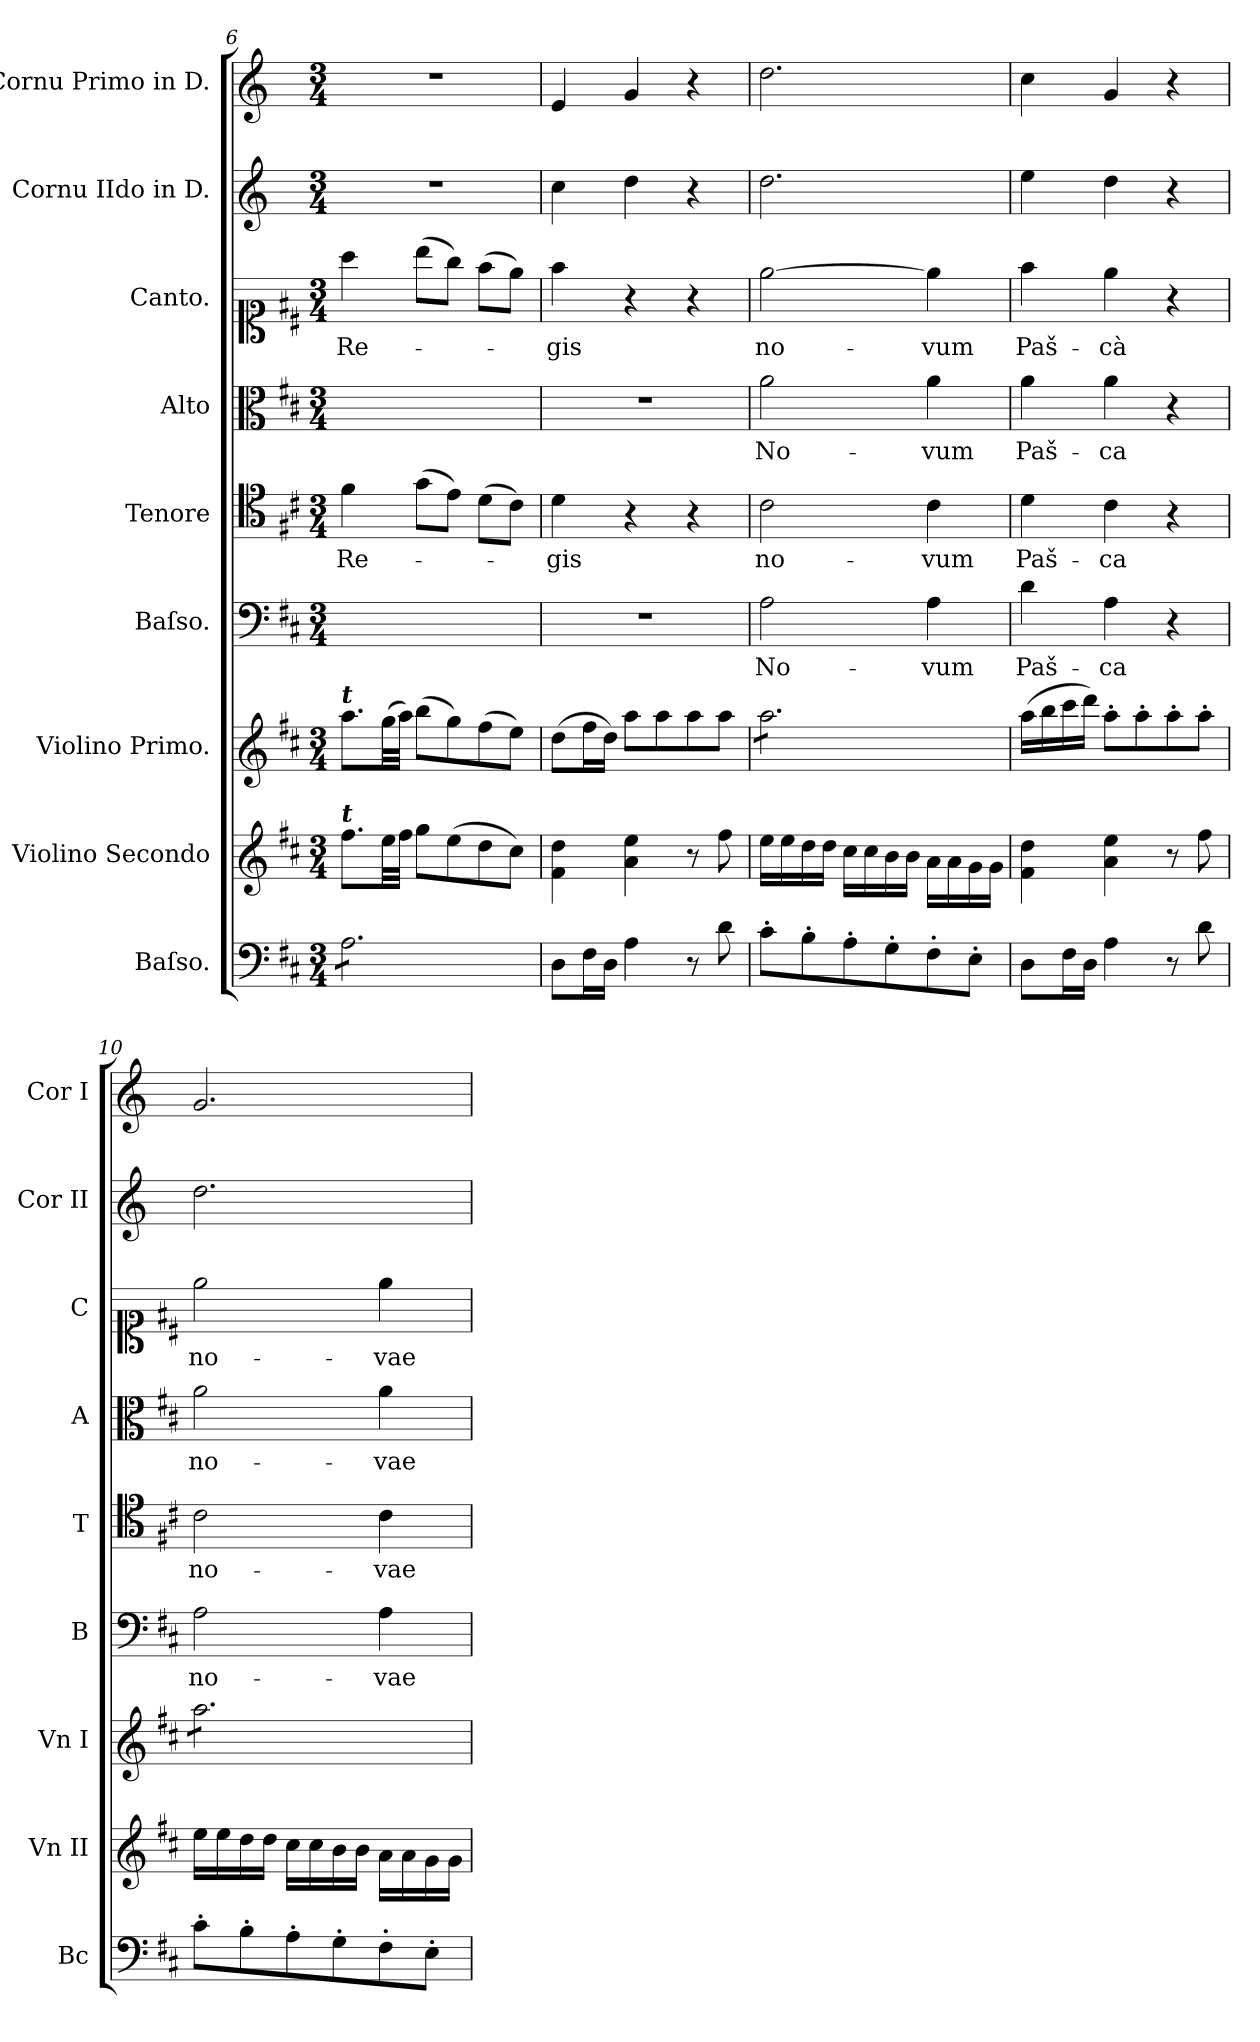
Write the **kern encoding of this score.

**kern	**dynam	**kern	**kern	**dynam	**kern	**text	**kern	**text	**kern	**text	**kern	**text	**kern	**kern
*part9	*part9	*part8	*part7	*part7	*part6	*part6	*part5	*part5	*part4	*part4	*part3	*part3	*part2	*part1
*staff9	*staff9	*staff8	*staff7	*staff7	*staff6	*staff6	*staff5	*staff5	*staff4	*staff4	*staff3	*staff3	*staff2	*staff1
*I"Baſso.	*	*I"Violino Secondo	*I"Violino Primo.	*	*I"Baſso.	*	*I"Tenore	*	*I"Alto	*	*I"Canto.	*	*I"Cornu IIdo in D.	*I"Cornu Primo in D.
*I'Bc	*	*I'Vn II	*I'Vn I	*	*I'B	*	*I'T	*	*I'A	*	*I'C	*	*I'Cor II	*I'Cor I
*clefF4	*	*clefG2	*clefG2	*	*clefF4	*	*clefC4	*	*clefC3	*	*clefC1	*	*clefG2	*clefG2
*	*	*	*	*	*	*	*	*	*	*	*	*	*ITrd-1c-2	*ITrd-1c-2
*k[f#c#]	*	*k[f#c#]	*k[f#c#]	*	*k[f#c#]	*	*k[f#c#]	*	*k[f#c#]	*	*k[f#c#]	*	*k[f#c#]	*k[f#c#]
*M3/4	*	*M3/4	*M3/4	*	*M3/4	*	*M3/4	*	*M3/4	*	*M3/4	*	*M3/4	*M3/4
=6	=6	=6	=6	=6	=6	=6	=6	=6	=6	=6	=6	=6	=6	=6
!	!	!	!LO:TX:a:Bi:t=t	!	!	!	!	!	!	!	!	!	!	!
!	!	!LO:TX:a:Bi:t=t	!	!	!	!	!	!	!	!	!	!	!	!
*tremolo	*	*	*	*	*	*	*	*	*	*	*	*	*	*
8A\L	.	8.ff#\L	8.aa\L	.	2.ryy	.	4f#\	Re-	2.ryy	.	4aa\	Re-	2.r	2.r
8A\	.	.	.	.	.	.	.	.	.	.	.	.	.	.
.	.	32ee\LL	(32gg\LL	.	.	.	.	.	.	.	.	.	.	.
.	.	32ff#\JJJ	32aa\JJJ)	.	.	.	.	.	.	.	.	.	.	.
8A\	.	8gg\L	(8bb\L	.	.	.	(8g\L	.	.	.	(8bb\L	.	.	.
8A\	.	(8ee\	8gg\)	.	.	.	8e\J)	.	.	.	8gg\J)	.	.	.
8A\	.	8dd\	(8ff#\	.	.	.	(8d\L	.	.	.	(8ff#\L	.	.	.
8A\J	.	8cc#\J)	8ee\J)	.	.	.	8c#\J)	.	.	.	8ee\J)	.	.	.
*Xtremolo	*	*	*	*	*	*	*	*	*	*	*	*	*	*
=7	=7	=7	=7	=7	=7	=7	=7	=7	=7	=7	=7	=7	=7	=7
8D\L	.	4f#\ 4dd\	(8dd\L	.	2.r	.	4d\	-gis	2.r	.	4ff#\	-gis	4dd\	4f#/
16F#\L	.	.	16ff#\L	.	.	.	.	.	.	.	.	.	.	.
!	!LO:DY:b	!	!	!LO:DY:b	!	!	!	!	!	!	!	!	!	!
16D\JJ	for	.	16dd\JJ)	for..	.	.	.	.	.	.	.	.	.	.
4A\	.	4a\ 4ee\	8aa\L	.	.	.	4r	.	.	.	4r	.	4ee\	4a/
.	.	.	8aa\	.	.	.	.	.	.	.	.	.	.	.
8r	.	8r	8aa\	.	.	.	4r	.	.	.	4r	.	4r	4r
8d\	.	8ff#\	8aa\J	.	.	.	.	.	.	.	.	.	.	.
=8	=8	=8	=8	=8	=8	=8	=8	=8	=8	=8	=8	=8	=8	=8
*	*	*	*tremolo	*	*	*	*	*	*	*	*	*	*	*
8c#'\L	.	16ee\LL	8aa\L	.	2A\	No-	2c#\	no-	2a\	No-	[2ee\	no-	2.ee\	2.ee\
.	.	16ee\	.	.	.	.	.	.	.	.	.	.	.	.
8B'\	.	16dd\	8aa\	.	.	.	.	.	.	.	.	.	.	.
.	.	16dd\JJ	.	.	.	.	.	.	.	.	.	.	.	.
8A'\	.	16cc#\LL	8aa\	.	.	.	.	.	.	.	.	.	.	.
.	.	16cc#\	.	.	.	.	.	.	.	.	.	.	.	.
8G'\	.	16b\	8aa\	.	.	.	.	.	.	.	.	.	.	.
.	.	16b\JJ	.	.	.	.	.	.	.	.	.	.	.	.
8F#'\	.	16a\LL	8aa\	.	4A\	-vum	4c#\	-vum	4a\	-vum	4ee\]	-vum	.	.
.	.	16a\	.	.	.	.	.	.	.	.	.	.	.	.
8E'\J	.	16g\	8aa\J	.	.	.	.	.	.	.	.	.	.	.
*	*	*	*Xtremolo	*	*	*	*	*	*	*	*	*	*	*
.	.	16g\JJ	.	.	.	.	.	.	.	.	.	.	.	.
=9	=9	=9	=9	=9	=9	=9	=9	=9	=9	=9	=9	=9	=9	=9
8D\L	.	4f#\ 4dd\	(16aa\LL	.	4d\	Paš-	4d\	Paš-	4a\	Paš-	4ff#\	Paš-	4ff#\	4dd\
.	.	.	16bb\	.	.	.	.	.	.	.	.	.	.	.
16F#\L	.	.	16ccc#\	.	.	.	.	.	.	.	.	.	.	.
16D\JJ	.	.	16ddd\JJ)	.	.	.	.	.	.	.	.	.	.	.
4A\	.	4a\ 4ee\	8aa'\L	.	4A\	-ca	4c#\	-ca	4a\	-ca	4ee\	-cà	4ee\	4a/
.	.	.	8aa'\	.	.	.	.	.	.	.	.	.	.	.
8r	.	8r	8aa'\	.	4r	.	4r	.	4r	.	4r	.	4r	4r
8d\	.	8ff#\	8aa'\J	.	.	.	.	.	.	.	.	.	.	.
=10	=10	=10	=10	=10	=10	=10	=10	=10	=10	=10	=10	=10	=10	=10
*	*	*	*tremolo	*	*	*	*	*	*	*	*	*	*	*
8c#'\L	.	16ee\LL	8aa\L	.	2A\	no-	2c#\	no-	2a\	no-	2ee\	no-	2.ee\	2.a/
.	.	16ee\	.	.	.	.	.	.	.	.	.	.	.	.
8B'\	.	16dd\	8aa\	.	.	.	.	.	.	.	.	.	.	.
.	.	16dd\JJ	.	.	.	.	.	.	.	.	.	.	.	.
8A'\	.	16cc#\LL	8aa\	.	.	.	.	.	.	.	.	.	.	.
.	.	16cc#\	.	.	.	.	.	.	.	.	.	.	.	.
8G'\	.	16b\	8aa\	.	.	.	.	.	.	.	.	.	.	.
.	.	16b\JJ	.	.	.	.	.	.	.	.	.	.	.	.
8F#'\	.	16a\LL	8aa\	.	4A\	-vae	4c#\	-vae	4a\	-vae	4ee\	-vae	.	.
.	.	16a\	.	.	.	.	.	.	.	.	.	.	.	.
8E'\J	.	16g\	8aa\J	.	.	.	.	.	.	.	.	.	.	.
*	*	*	*Xtremolo	*	*	*	*	*	*	*	*	*	*	*
.	.	16g\JJ	.	.	.	.	.	.	.	.	.	.	.	.
=	=	=	=	=	=	=	=	=	=	=	=	=	=	=
*-	*-	*-	*-	*-	*-	*-	*-	*-	*-	*-	*-	*-	*-	*-
